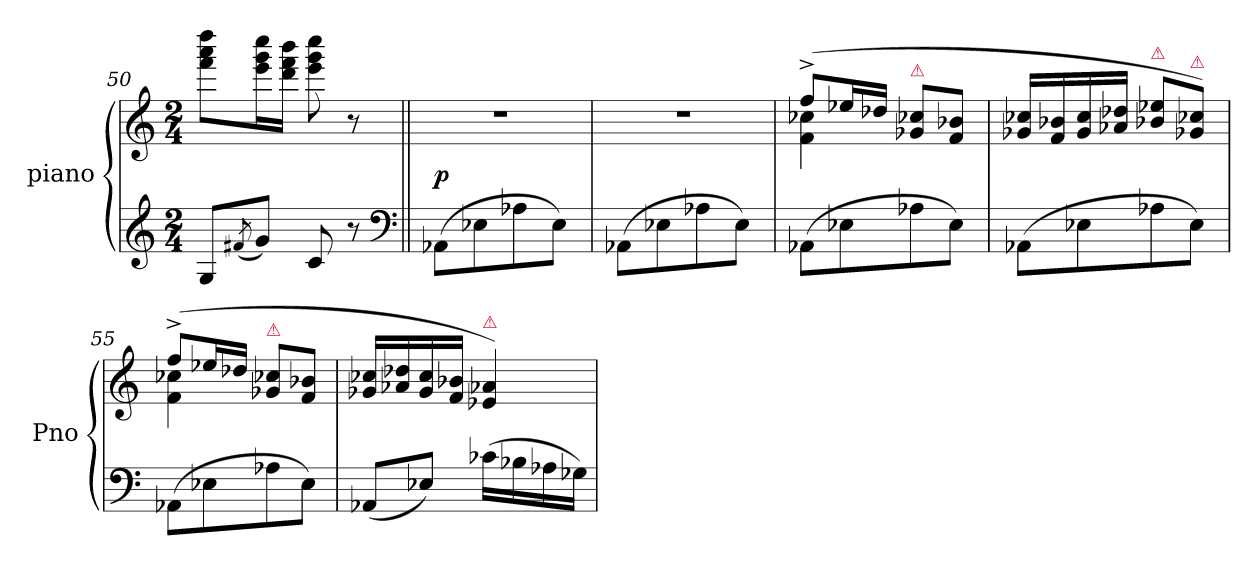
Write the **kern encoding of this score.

**kern	**kern	**dynam
*part1	*part1	*part1
*staff2	*staff1	*staff1/2
*I"piano	*	*
*I'Pno	*	*
*clefG2	*clefG2	*
*k[]	*k[]	*
*C:	*C:	*
*M2/4	*M2/4	*
=50	=50	=50
8G/L	8fff\ 8aaa\ 8dddd\L	.
(8qf#X/	.	.
8g/J)	16eee\ 16ggg\ 16cccc\L	.
.	16ddd\ 16fff\ 16bbb\JJ	.
8c/	8eee\ 8ggg\ 8cccc\	.
8r	8r	.
*clefF4	*	*
=51||	=51||	=51||
(8AA-X\L	2r	p
8E-X\	.	.
8A-X\	.	.
8E-\J)	.	.
=52	=52	=52
(8AA-X\L	2r	.
8E-X\	.	.
8A-X\	.	.
8E-\J)	.	.
=53	=53	=53
*	*^	*
(8AA-X\L	(8ff^/L	4f\ 4cc-X\	.
8E-X\	16ee-X/L	.	.
.	16dd-X/JJ	.	.
!	!LO:TX:a:color=crimson:t=⚠	!	!
8A-X\	8g-X/ 8cc-X/L	4ryy	.
8E-\J)	8f/ 8b-X/J	.	.
*	*v	*v	*
=54	=54	=54
(8AA-X\L	16g-X/ 16cc-X/LL	.
.	16f/ 16b-X/	.
8E-X\	16g-/ 16cc-/	.
.	16a-X/ 16dd-X/JJ	.
!	!LO:TX:a:color=crimson:t=⚠	!
8A-X\	8b-X/ 8ee-X/L	.
!	!LO:TX:a:color=crimson:t=⚠	!
8E-\J)	8g-X/ 8cc-X/J)	.
=55	=55	=55
*	*^	*
(8AA-X\L	(8ff^/L	4f\ 4cc-X\	.
8E-X\	16ee-X/L	.	.
.	16dd-X/JJ	.	.
!	!LO:TX:a:color=crimson:t=⚠	!	!
8A-X\	8g-X/ 8cc-X/L	4ryy	.
8E-\J)	8f/ 8b-X/J	.	.
*	*v	*v	*
=56	=56	=56
(8AA-X/L	16g-X/ 16cc-X/LL	.
.	16a-X/ 16dd-X/	.
8E-X/J)	16g-/ 16cc-/	.
.	16f/ 16b-X/JJ	.
!	!LO:TX:a:color=crimson:t=⚠	!
(16c-X\LL	4e-X/ 4a-X/)	.
16B-X\	.	.
16A-X\	.	.
16G-X\JJ)	.	.
=	=	=
*-	*-	*-
